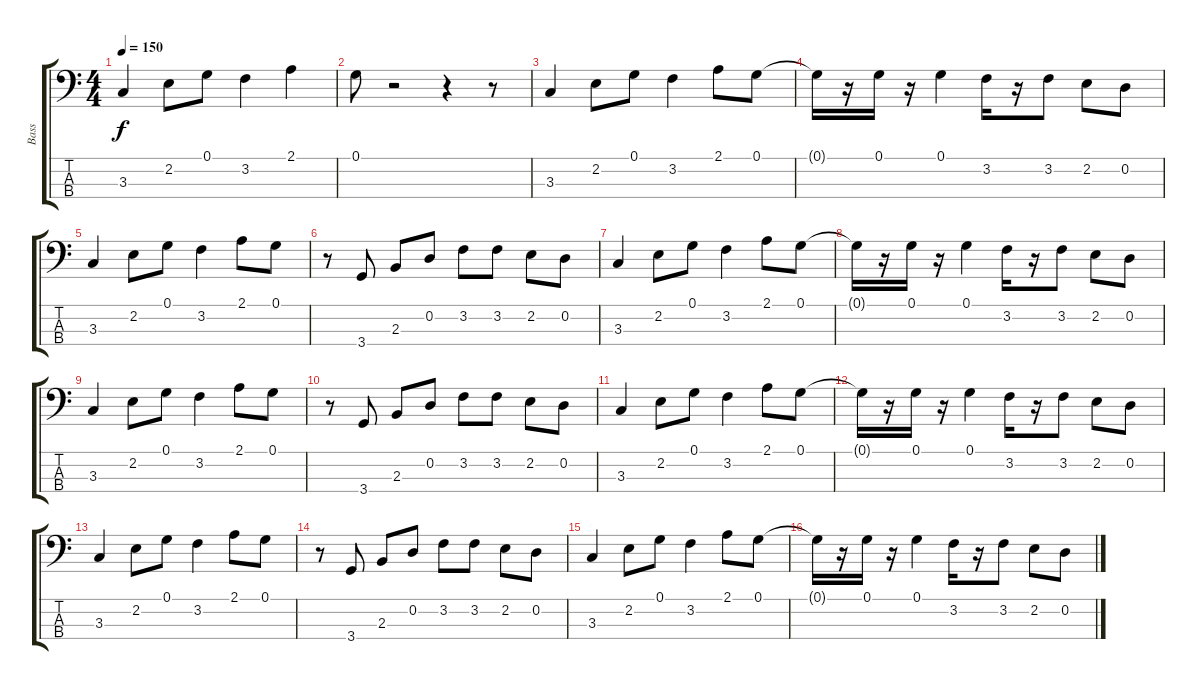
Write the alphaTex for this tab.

\track ("Bass" "Bass") {instrument electricbassfinger}
\staff {score tabs}
\tuning (G2 D2 A1 E1) {hide}
\ts (4 4)
\tempo 150
\clef f4
\ks c
3.3.4{dy f} 2.2.8 0.1.8 3.2.4 2.1.4 |
0.1.8 r.2 r.4 r.8 |
3.3.4 2.2.8 0.1.8 3.2.4 2.1.8 0.1.8 |
0.1{t}.16 r.16 0.1.16 r.16 0.1.4 3.2.16 r.16 3.2.8 2.2.8 0.2.8 |
3.3.4 2.2.8 0.1.8 3.2.4 2.1.8 0.1.8 |
r.8 3.4.8 2.3.8 0.2.8 3.2.8 3.2.8 2.2.8 0.2.8 |
3.3.4 2.2.8 0.1.8 3.2.4 2.1.8 0.1.8 |
0.1{t}.16 r.16 0.1.16 r.16 0.1.4 3.2.16 r.16 3.2.8 2.2.8 0.2.8 |
3.3.4 2.2.8 0.1.8 3.2.4 2.1.8 0.1.8 |
r.8 3.4.8 2.3.8 0.2.8 3.2.8 3.2.8 2.2.8 0.2.8 |
3.3.4 2.2.8 0.1.8 3.2.4 2.1.8 0.1.8 |
0.1{t}.16 r.16 0.1.16 r.16 0.1.4 3.2.16 r.16 3.2.8 2.2.8 0.2.8 |
3.3.4 2.2.8 0.1.8 3.2.4 2.1.8 0.1.8 |
r.8 3.4.8 2.3.8 0.2.8 3.2.8 3.2.8 2.2.8 0.2.8 |
3.3.4 2.2.8 0.1.8 3.2.4 2.1.8 0.1.8 |
0.1{t}.16 r.16 0.1.16 r.16 0.1.4 3.2.16 r.16 3.2.8 2.2.8 0.2.8
